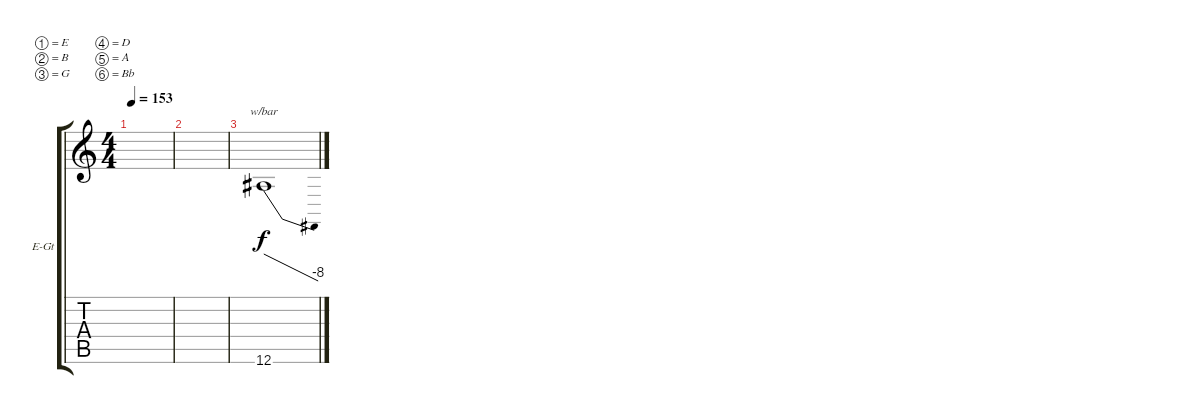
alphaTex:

\bracketExtendMode groupsimilarinstruments
\firstSystemTrackNameOrientation horizontal
\otherSystemsTrackNameOrientation horizontal
\track ("dooooooooooooooooooomb" "E-Gt") {instrument electricguitarclean}
\staff {score tabs}
\tuning (E4 B3 G3 D3 A2 Bb1)
\ts (4 4)
\tempo 153
\clef g2
\scale
0.333333
\ks c
|
\scale
0.333333 |
\scale
0.333333 12.6.1{tbe (dive default 0 0 58.199999999999996 -32)} |
\scale
0.333333 |
\scale
0.333333 |
\scale
0.333333 |
\scale
0.333333 |
\scale
0.333333 |
\scale
0.333333 |
\scale
0.333333 |
\scale
0.333333 |
\scale
0.333333 |
\scale
0.333333 |
\scale
0.333333
